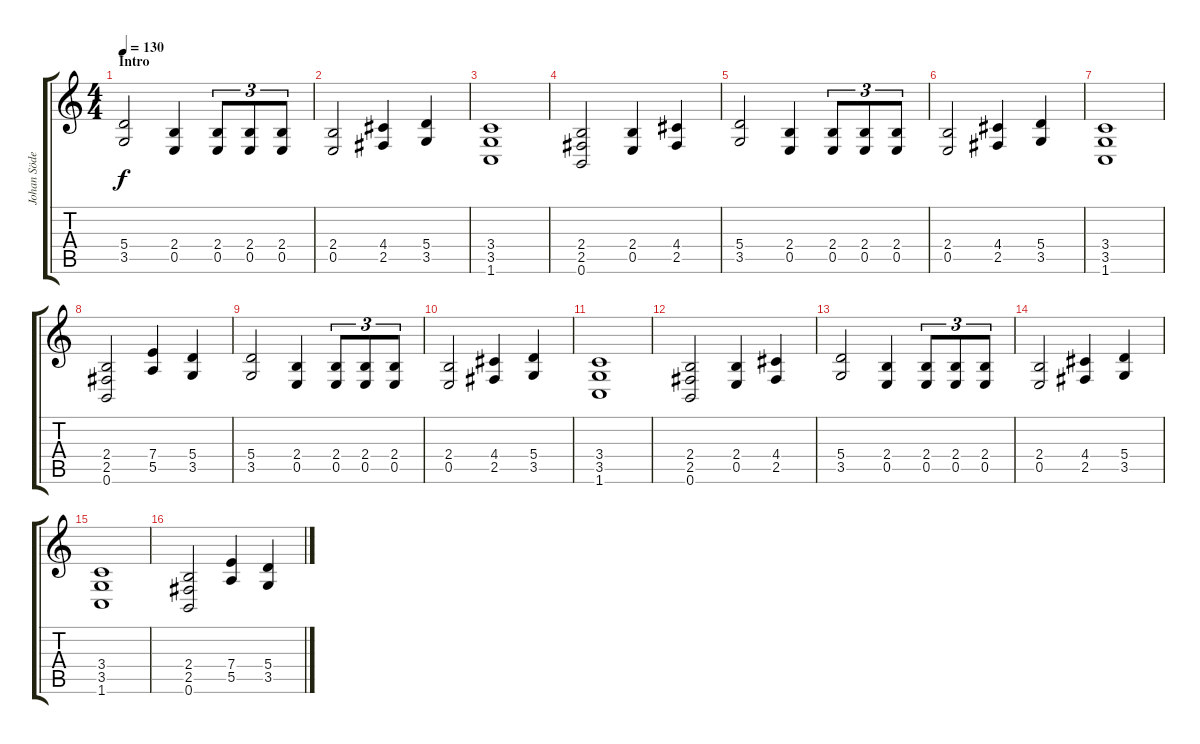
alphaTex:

\track ("Johan Söderberg" "Johan Söde") {instrument distortionguitar}
\staff {score tabs}
\tuning (B3 Gb3 D3 A2 E2 B1) {hide}
\ts (4 4)
\section ("" "Intro")
\tempo 130
\clef g2
\ks c
(5.4 3.5).2{dy f instrument distortionguitar} (2.4 0.5).4 (2.4 0.5).8{tu (3 2)} (2.4 0.5).8{tu (3 2)} (2.4 0.5).8{tu (3 2)} |
(2.4 0.5).2 (4.4 2.5).4 (5.4 3.5).4 |
(3.4 3.5 1.6).1 |
(2.4 2.5 0.6).2 (2.4 0.5).4 (4.4 2.5).4 |
(5.4 3.5).2 (2.4 0.5).4 (2.4 0.5).8{tu (3 2)} (2.4 0.5).8{tu (3 2)} (2.4 0.5).8{tu (3 2)} |
(2.4 0.5).2 (4.4 2.5).4 (5.4 3.5).4 |
(3.4 3.5 1.6).1 |
(2.4 2.5 0.6).2 (7.4 5.5).4 (5.4 3.5).4 |
(5.4 3.5).2 (2.4 0.5).4 (2.4 0.5).8{tu (3 2)} (2.4 0.5).8{tu (3 2)} (2.4 0.5).8{tu (3 2)} |
(2.4 0.5).2 (4.4 2.5).4 (5.4 3.5).4 |
(3.4 3.5 1.6).1 |
(2.4 2.5 0.6).2 (2.4 0.5).4 (4.4 2.5).4 |
(5.4 3.5).2 (2.4 0.5).4 (2.4 0.5).8{tu (3 2)} (2.4 0.5).8{tu (3 2)} (2.4 0.5).8{tu (3 2)} |
(2.4 0.5).2 (4.4 2.5).4 (5.4 3.5).4 |
(3.4 3.5 1.6).1 |
(2.4 2.5 0.6).2 (7.4 5.5).4 (5.4 3.5).4
